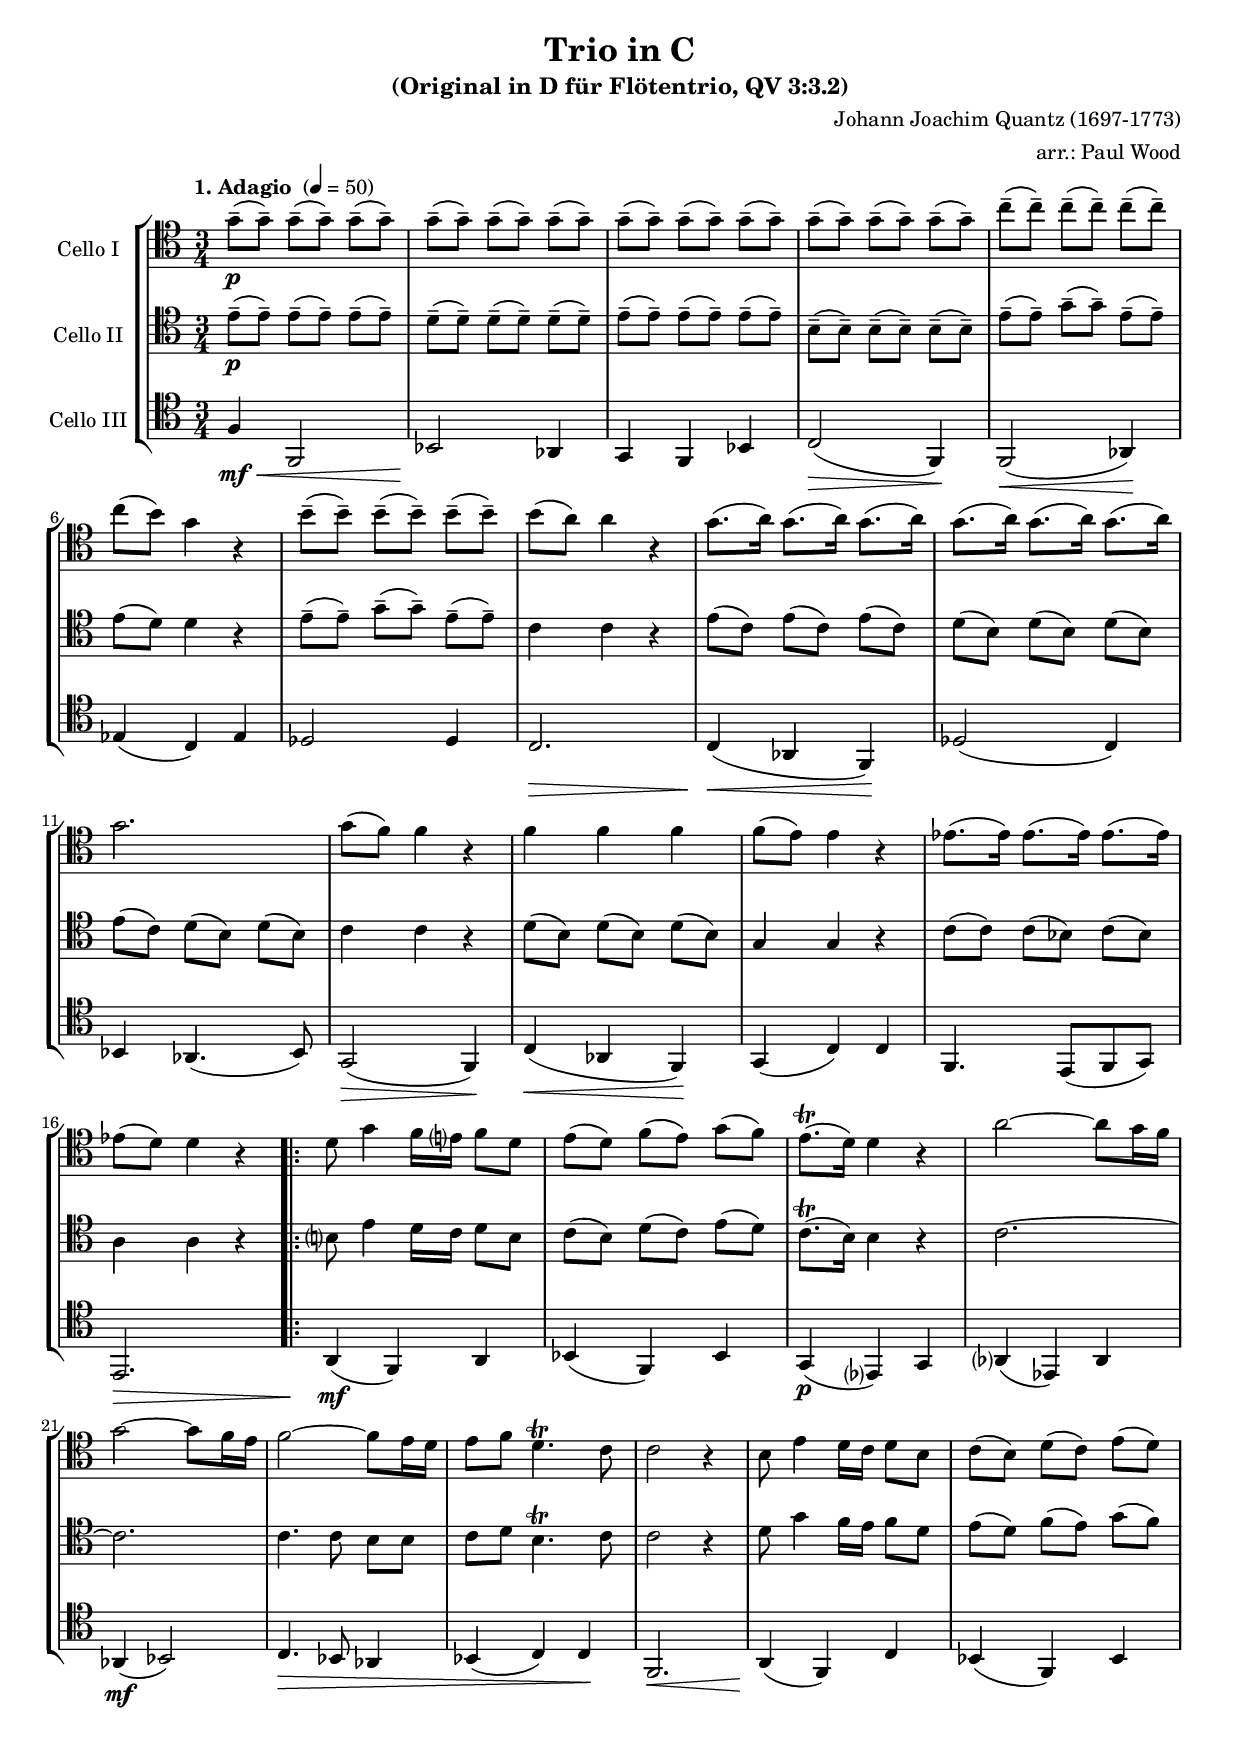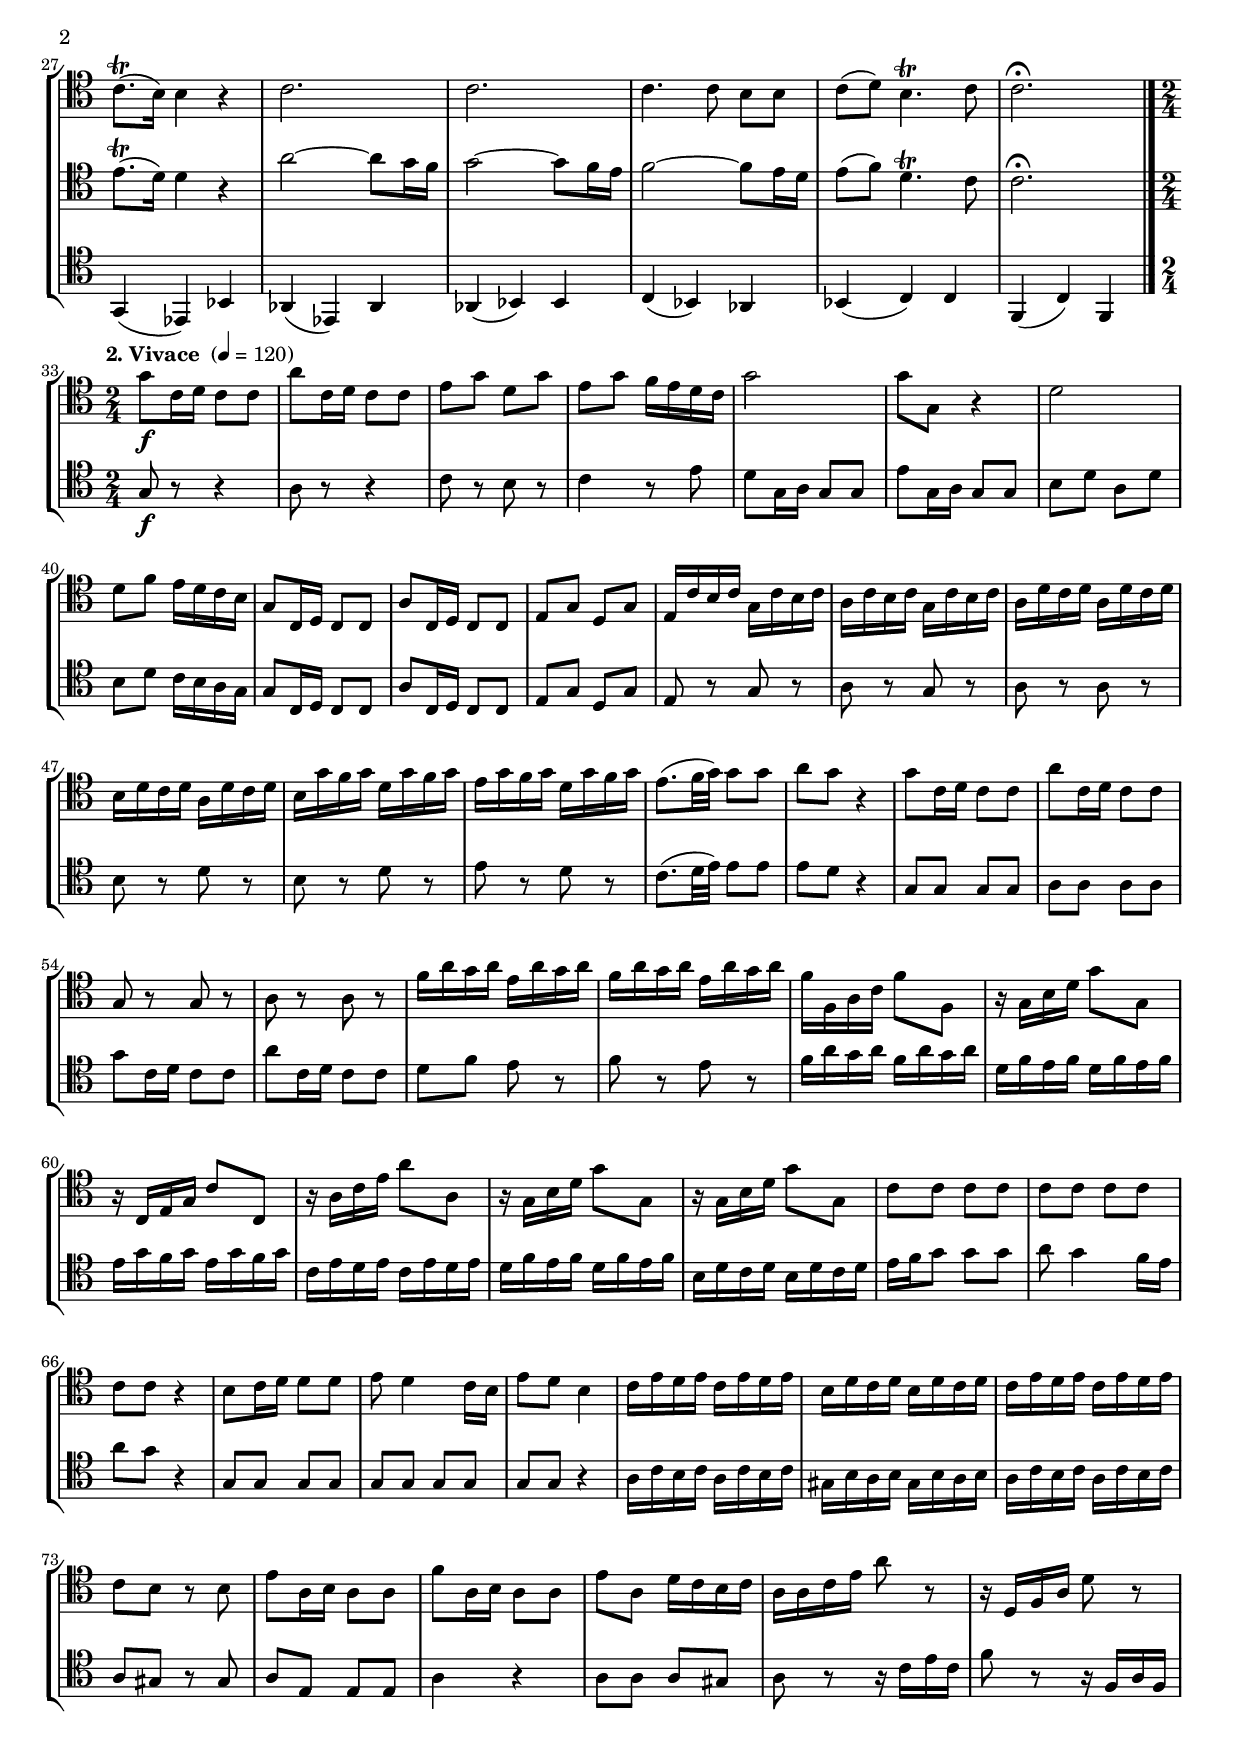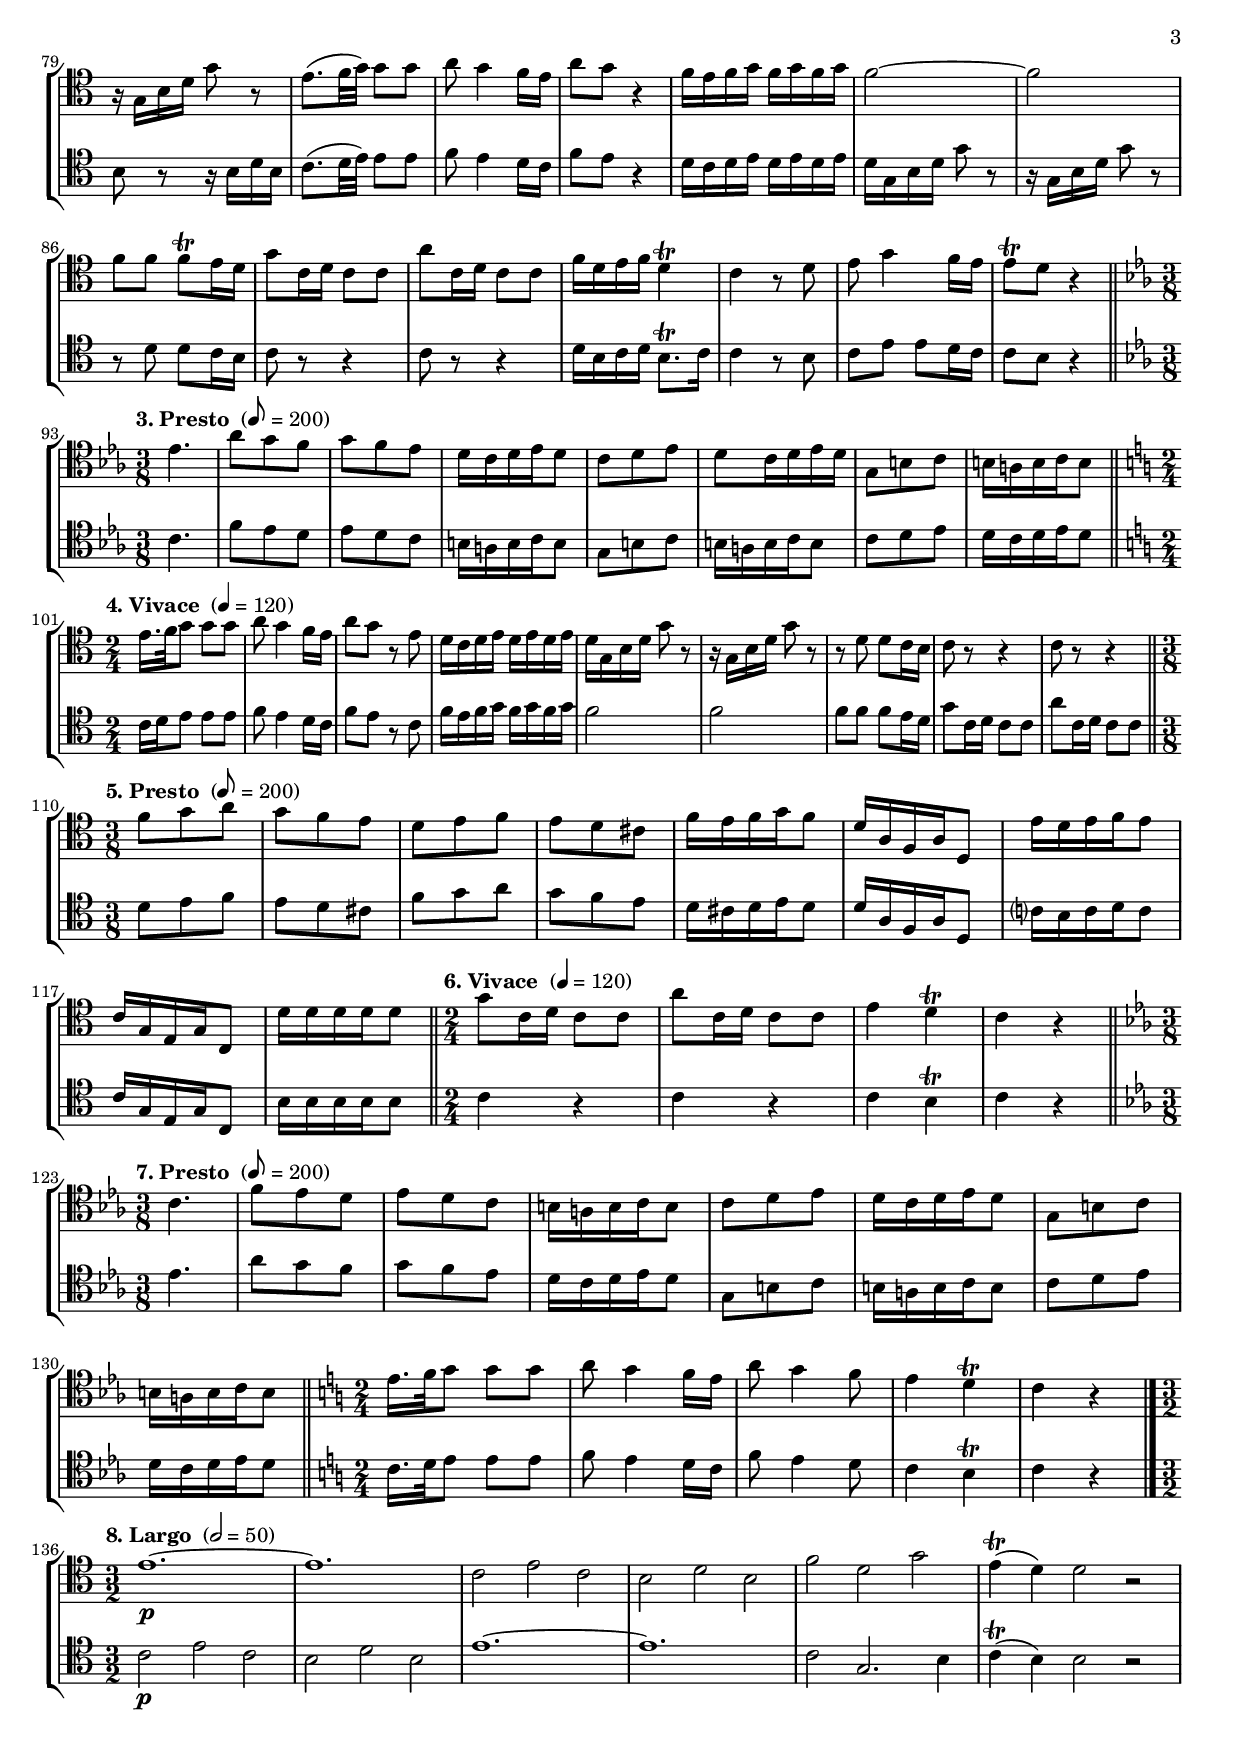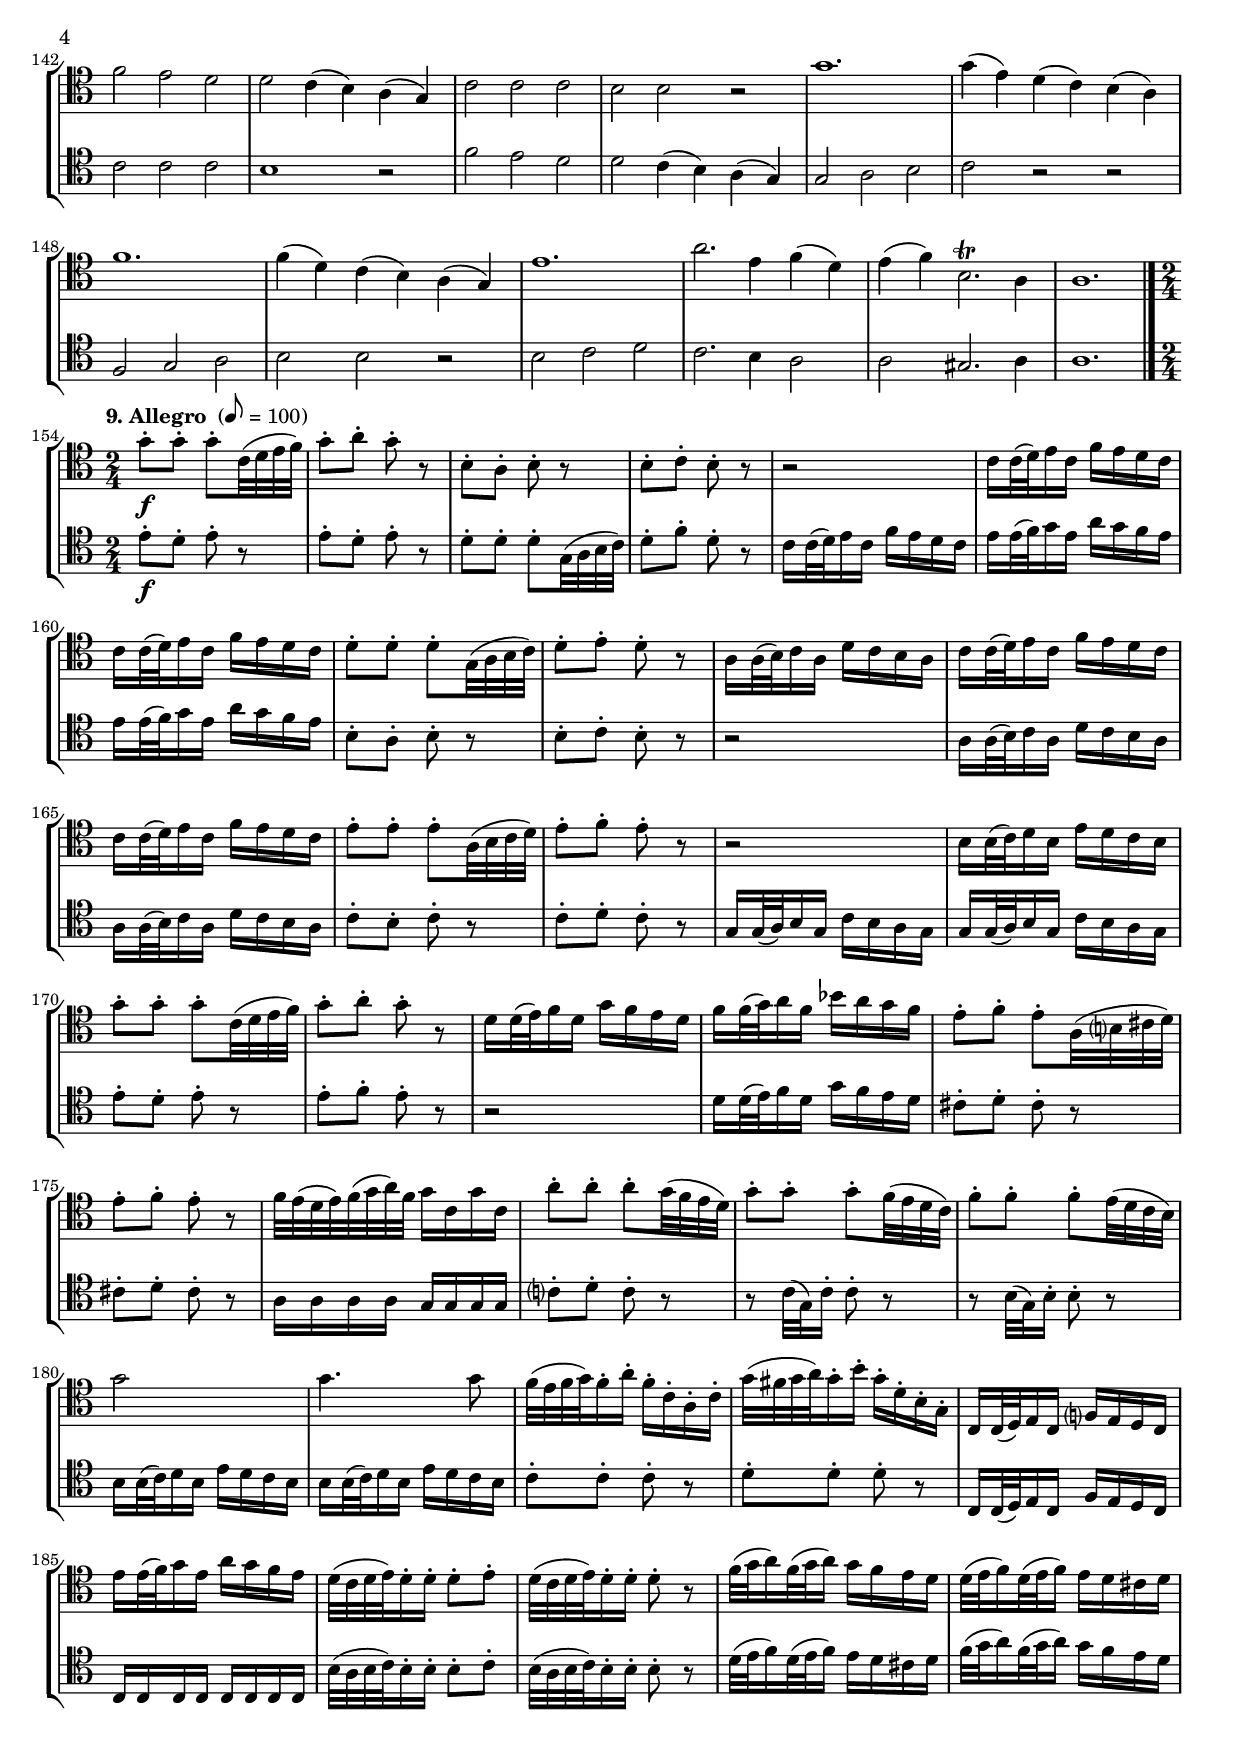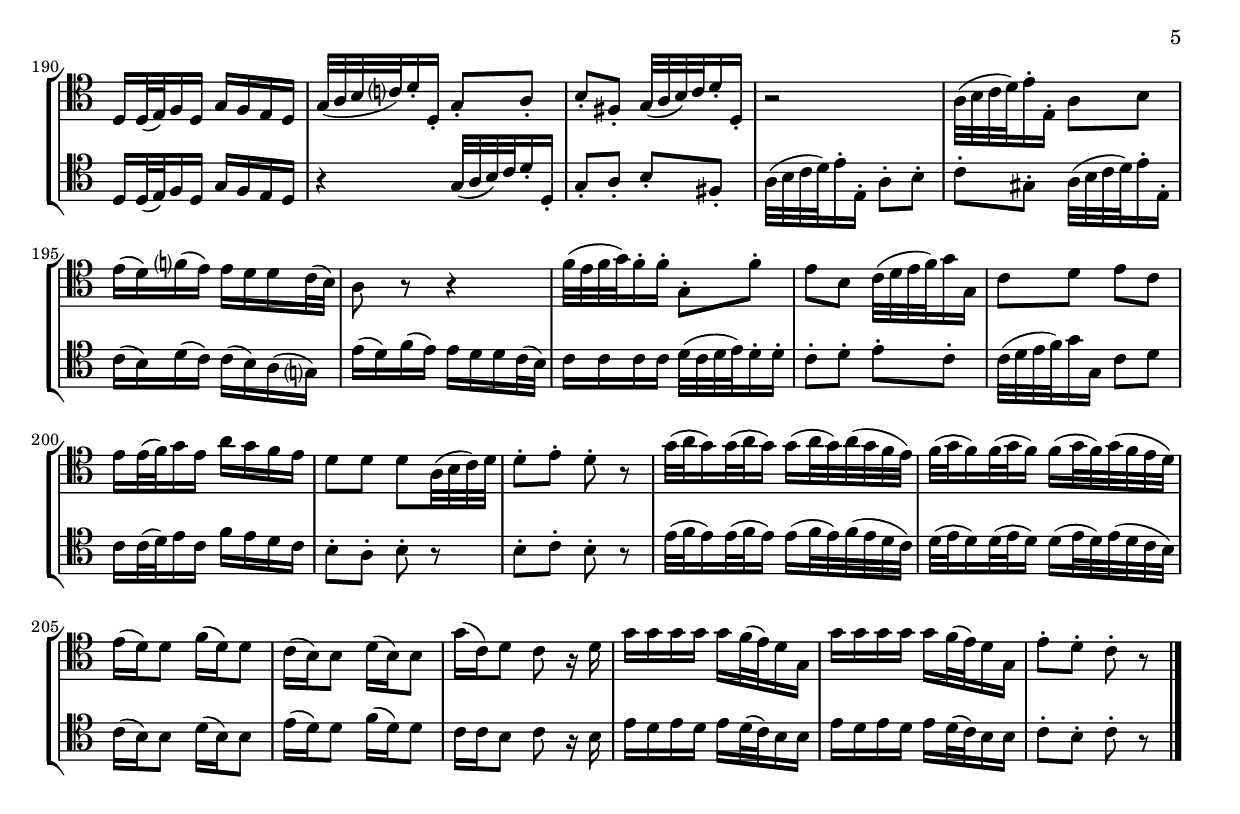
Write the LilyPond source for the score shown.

\version "2.14.2"
\include "deutsch.ly"

#(set-global-staff-size 18)

\header {
  title = "Trio in C"
  subtitle = "(Original in D für Flötentrio, QV 3:3.2)"
  composer = "Johann Joachim Quantz (1697-1773)"
  arranger = "arr.: Paul Wood"
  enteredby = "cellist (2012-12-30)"
}

voiceconsts = {
 \key d \major
 \clef "tenor"
% \numericTimeSignature
 \compressFullBarRests
}

%minstr = "harpsichord"
mihi = "clarinet"
%minstr = "accordion"
milo = "bassoon"

dcaf = \markup \bold \italic "D.C. al Fine"
fine = \markup \bold \italic "Fine"

introa = { \tempo "1. Adagio " 4=50 \time 3/4 }
introb = { \break \tempo "2. Vivace " 4=120 \time 2/4 }
introc = { \break \tempo "3. Presto " 8=200 \time 3/8 \key d \minor }
introd = { \break \tempo "4. Vivace " 4=120 \time 2/4 \key d \major }
introe = { \break \tempo "5. Presto " 8=200 \time 3/8 }
introf = { \tempo "6. Vivace " 4=120 \time 2/4 }
introg = { \break \tempo "7. Presto " 8=200 \time 3/8 \key d \minor }
introh = { \break \tempo "8. Largo " 2=50 \time 3/2 }
introi = { \break \tempo "9. Allegro " 8=100 \time 2/4 }

va = \relative c''' {
  \voiceconsts

  \introa
  a8(--\p a)-- a[(-- a)]-- a(-- a)--
  a(-- a)--  a[(-- a)]--  a(-- a)--
  a(-- a)--  a[(-- a)]--  a(-- a)--
  a(-- a)--  a[(-- a)]--  a(-- a)--
  d(-- d)-- d[(-- d)]-- d(-- d)--
  d( cis) a4 r

  cis8(-- cis)-- cis[(-- cis)]-- cis(-- cis)--
  cis( h) h4 r
  a8.( h16) a8.( h16) a8.( h16)
  a8.( h16) a8.( h16) a8.( h16)
  a2.
  a8( g) g4 r
  g g g

  g8( fis) fis4 r
  f8.( f16) f8.( f16) f8.( f16)
  f8( e) e4 r
  e8 a4 g16 fis? g8 e
  fis( e) g[( fis)] a( g)
  fis8.(\trill e16) e4 r
  h'2~ h8 a16 g

  a2~ a8 g16 fis
  g2~ g8 fis16 e
  fis8 g e4.\trill d8
  d2 r4
  cis8 fis4 e16 d e8 cis

  d( cis) e[( d)] fis( e)
  d8.(\trill cis16) cis4 r
  d2.
  d
  d4. d8 cis[ cis]
  d( e) cis4.\trill d8
  d2.\fermata \bar "|."

  \introb
  a'8\f d,16 e d8 d
  h' d,16 e d8 d
  fis a e a
  fis a g16 fis e d
  a'2
  a8 a, r4
  e'2
  e8 g fis16 e d cis
  a8 d,16 e d8 d

  h' d,16 e d8 d
  fis a e a
  fis16 d' cis d a d cis d
  h d cis d a d cis d
  h e d e h e d e
  cis e d e h e d e

  cis a' g a e a g a
  fis a g a e a g a
  fis8.( g32 a) a8 a
  h a r4
  a8 d,16 e d8 d
  h' d,16 e d8 d
  a r a r
  h r h r

  g'16 h a h fis h a h
  g h a h fis h a h
  g g, h d g8 g,
  r16 a cis e a8 a,
  r16 d, fis a d8 d,
  r16 h' d fis h8 h,

  r16 a cis e a8 a,
  r16 a cis e a8 a,
  d d d d
  d d d d
  d d r4
  cis8 d16 e e8 e
  fis e4 d16 cis
  fis8 e cis4

  d16 fis e fis d fis e fis
  cis e d e cis e d e
  d fis e fis d fis e fis
  d8 cis r cis
  fis h,16 cis h8 h
  g' h,16 cis h8 h
  fis' h, e16 d cis d

  h h d fis h8 r
  r16 e,, g h e8 r
  r16 a, cis e a8 r
  fis8.( g32 a) a8 a
  h a4 g16 fis
  h8 a r4
  g16 fis g a g a g a

  g2~
  g
  g8 g g\trill fis16 e
  a8 d,16 e d8 d
  h' d,16 e d8 d
  g16 e fis g e4\trill
  d r8 e
  fis a4 g16 fis
  fis8\trill e r4 \bar "||"

  \introc
  f4.
  b8 a g
  a g f
  e16 d e f e8
  d e f
  e d16 e f e
  a,8 cis d
  cis16 h cis d cis8 \bar "||"

  \introd
  fis16. g32 a8 a a
  h a4 g16 fis
  h8 a r fis
  e16 d e fis e fis e fis
  e a, cis e a8 r
  r16 a,cis e a8 r
  r e e d16 cis
  d8 r r4
  d8 r r4 \bar "||"

  \introe
  g8 a h
  a g fis
  e fis g
  fis e dis
  g16 fis g a g8
  e16 h g h e,8

  fis'16 e fis g fis8
  d16 a fis a d,8
  e'16 e e e e8 \bar "||"

  \introf
  a8 d,16 e d8 d
  h' d,16 e d8 d
  fis4 e\trill
  d r \bar "||"

  \introg
  d4.
  g8 f e
  f e d
  cis16 h cis d cis8
  d e f
  e16 d e f e8
  a,8 cis d
  cis16 h cis d cis8 \bar "||" \time 2/4 \key d \major

  fis16. g32 a8 a a
  h a4 g16 fis
  h8 a4 g8
  fis4 e\trill
  d r \bar "|."

  \introh
  fis1.~\p
  fis
  d2 fis d
  cis e cis
  g' e a
  fis4(\trill e) e2 r

  g fis e
  e d4( cis) h( a)
  d2 d d
  cis cis r
  a'1.

  a4( fis) e( d) cis( h)
  g'1.
  g4( e) d( cis) h( a)

  fis'1.
  h2. fis4 g( e)
  fis( g) cis,2.\trill h4
  h1. \bar "|."

  \introi
  a'8-.\f a-. a-. d,32( e fis g)
  a8-. h-. a-. r
  cis,-. h-. cis-. r
  cis-. d-. cis-. r
  r2
  d16 d32( e) fis16 d g fis e d
  d d32( e) fis16 d g fis e d

  e8-. e-. e-. a,32( h cis d)
  e8-. fis-. e-. r
  h16 h32( cis) d16 h e d cis h
  d d32( e) fis16 d g fis e d
  d d32( e) fis16 d g fis e d
  fis8-. fis-. fis-. h,32( cis d e)

  fis8-. g-. fis-. r
  r2
  cis16 cis32( d) e16 cis fis e d cis
  a'8-. a-. a-. d,32( e fis g)
  a8-. h-. a-. r
  e16 e32( fis) g16 e a g fis e
  g g32( a) h16 g c h a g

  fis8-. g-. fis-. h,32( cis? dis e)
  fis8-. g-. fis-. r
  g32 fis( e fis) g( a h) g a16 d, a' d,
  h'8-. h-. h-. a32( g fis e)
  a8-. a-. a-. g32( fis e d)

  g8-. g-. g-. fis32( e d cis)
  a'2
  a4. a8
  g32( fis g a) g16-. h-. g-. d-. h-. d-.
  a'32( gis a h) a16-. cis-. a-. e-. cis-. a-.

  d, d32( e) fis16 d g? fis e d
  fis' fis32( g) a16 fis h a g fis
  e32( d e fis) e16-. e-. e8-. fis-.
  e32( d e fis) e16-. e-. e8-. r
  g32( a h16) g32( a h16) a g fis e

  e32( fis g16) e32( fis g16) fis e dis e
  e, e32( fis) g16 e a g fis e
  a32( h cis d?) e16-. e,-. a8-. h-.
  cis-. gis-. a32( h cis) d e16-. e,-.
  r2
  h'32( cis d e) fis16-. fis,-. h8 cis

  fis16( e) g?( fis) fis e e d32( cis)
  h8 r r4
  g'32( fis g a) g16-. g-. a,8-. g'-.
  fis cis d32( e fis g) a16 a,
  d8 e fis d
  fis16 fis32( g) a16 fis h a g fis

  e8 e e h32( cis d) e
  e8-. fis-. e-. r
  a32( h a16) a32( h a16) a( h32 a) h( a g fis)
  g( a g16) g32( a g16) g( a32 g) a( g fis e)

  fis16( e) e8 g16( e) e8
  d16( cis) cis8 e16( cis) cis8
  a'16( d,) e8 d r16 e
  a a a a a g32( fis) e16 a,
  a' a a a a g32( fis) e16 a,
  fis'8-. e-. d-. r \bar "|."
}

vb = \relative c'' {
  \voiceconsts

  \introa
  fis8(--\p fis)-- fis[(-- fis)]-- fis(-- fis)--
  e(-- e)-- e[(-- e)]-- e(-- e)--
  fis(-- fis)-- fis[(-- fis)]-- fis(-- fis)--
  cis(-- cis)-- cis[(-- cis)]-- cis(-- cis)--
  fis(-- fis)-- a[(-- a)]-- fis(-- fis)--
  fis( e) e4 r

  fis8(-- fis)-- a[(-- a)]-- fis(-- fis)--
  d4 d r
  fis8( d) fis[( d)] fis( d)
  e( cis) e[( cis)] e( cis)
  fis( d) e[( cis)] e( cis)
  d4 d r
  e8( cis) e[( cis)] e( cis)

  a4 a r
  d8( d) d[( c)] d( c)
  h4 h r
  cis?8 fis4 e16 d e8 cis
  d( cis) e[( d)] fis( e)
  d8.(\trill cis16) cis4 r
  d2.~
  d

  d4. d8 cis[ cis]
  d e cis4.\trill d8
  d2 r4
  e8 a4 g16 fis g8 e
  fis( e) g[( fis)] a( g)

  fis8.(\trill e16) e4 r
  h'2~ h8 a16 g
  a2~ a8 g16 fis
  g2~ g8 fis16 e
  fis8( g) e4.\trill d8
  d2.\fermata \bar "|."

  \introb
  a8\f r r4
  h8 r r4
  d8 r cis r
  d4 r8 fis
  e a,16 h a8 a
  fis' a,16 h a8 a
  cis e h e
  cis e d16 cis h a
  a8 d,16 e d8 d

  h' d,16 e d8 d
  fis a e a
  fis r a r
  h r a r
  h r h r
  cis r e r
  cis r e r
  fis r e r
  d8.( e32 fis) fis8 fis

  fis e r4
  a,8 a a a
  h h h h
  a' d,16 e d8 d
  h' d,16 e d8 d
  e g fis r
  g r fis r
  g16 h a h g h a h

  e, g fis g e g fis g
  fis a g a fis a g a
  d, fis e fis d fis e fis
  e g fis g e g fis g
  cis, e d e cis e d e
  fis g a8 a a

  h a4 g16 fis
  h8 a r4
  a,8 a a a
  a a a a
  a a r4
  h16 d cis d h d cis d
  ais cis h cis ais cis h cis
  h d cis d h d cis d

  h8 ais r ais
  h fis fis fis
  h4 r
  h8 h h ais
  h r r16 d fis d
  g8 r r16 g, h g
  cis8 r r16 cis e cis
  d8.( e32 fis) fis8 fis

  g fis4 e16 d
  g8 fis r4
  e16 d e fis e fis e fis
  e a, cis e a8 r
  r16 a, cis e a8 r
  r e e d16 cis

  d8 r r4
  d8 r r4
  e16 cis d e cis8.\trill d16
  d4 r8 cis
  d fis fis e16 d
  d8 cis r4 \bar "||"

  \introc
  d4.
  g8 f e
  f e d
  cis16 h cis d cis8
  a cis d
  cis16 h cis d cis8
  d e f
  e16 d e f e8 \bar "||"

  \introd
  d16 e fis8 fis fis
  g fis4 e16 d
  g8 fis r d
  g16 fis g a g a g a
  g2
  g
  g8 g g fis16 e
  a8 d,16 e d8 d
  h' d,16 e d8 d \bar "||"

  \introe
  e fis g
  fis e dis
  g a h
  a g fis
  e16 dis e fis e8
  e16 h g h e,8

  d'?16 cis d e d8
  d16 a fis a d,8
  cis'16 cis cis cis cis8 \bar "||"

  \introf
  d4 r
  d r
  d cis\trill
  d r \bar "||"

  \introg
  f4.
  b8 a g
  a g f
  e16 d e f e8
  a, cis d
  cis16 h cis d cis8
  d e f
  e16 d e f e8 \bar "||" \key d \major \time 2/4

  d16. e32 fis8 fis fis
  g fis4 e16 d
  g8 fis4 e8
  d4 cis\trill
  d r \bar "|."

  \introh
  d2\p fis d
  cis e cis
  fis1.~
  fis
  d2 a2. cis4
  d(\trill cis) cis2 r

  d d d
  cis1 r2
  g' fis e
  e d4( cis) h( a)
  a2 h cis

  d r r
  g, a h
  cis cis r

  cis d e
  d2. cis4 h2
  h ais2. h4
  h1. \bar "|."

  \introi
  fis'8-.\f e-. fis-. r
  fis-. e-. fis-. r
  e-. e-. e-. a,32( h cis d)
  e8-. g-. e-. r
  d16 d32( e) fis16 d g fis e d
  fis fis32( g) a16 fis h a g fis

  fis fis32( g) a16 fis h a g fis
  cis8-. h-. cis-. r
  cis-. d-. cis-. r
  r2
  h16 h32( cis) d16 h e d cis h
  h h32( cis) d16 h e d cis h
  d8-. cis-. d-. r

  d-. e-. d-. r
  a16 a32( h) cis16 a d cis h a
  a a32( h) cis16 a d cis h a
  fis'8-. e-. fis-. r
  fis-. g-. fis-. r
  r2
  e16 e32( fis) g16 e a g fis e

  dis8-. e-. dis-. r
  dis-. e-. dis-. r
  h16 h h h a a a a
  d?8-. e-. d-. r
  r d32( a) d16-. d8-. r
  r cis32( a) cis16-. cis8-. r
  cis16 cis32( d) e16 cis fis e d cis

  cis cis32( d) e16 cis fis e d cis
  d8-. d-. d-. r
  e-. e-. e-. r
  d,16 d32( e) fis16 d g fis e d
  d d d d d d d d
  cis'32( h cis d) cis16-. cis-. cis8-. d-.

  cis32( h cis d) cis16-. cis-. cis8-. r
  e32( fis g16) e32( fis g16) fis e dis e
  g32( a h16) g32( a h16) a g fis e
  e,e32( fis) g16 e a g fis e
  r4 a32( h cis) d e16-. e,-.
  a8-. h-. cis-. gis-.

  h32( cis d e) fis16-. fis,-. h8-. cis-.
  d-. ais-. h32( cis d e) fis16-. fis,-.
  d'( cis) e( d) d( cis) h( a?)
  fis'( e) g( fis) fis e e d32( cis)
  d16 d d d e32( d e fis) e16-. e-.
  d8-. e-. fis-. d-.

  d32( e fis g) a16 a, d8 e
  d16 d32( e) fis16 d g fis e d
  cis8-. h-. cis-. r
  cis-. d-. cis-. r
  fis32( g fis16) fis32( g fis16) fis( g32 fis) g( fis e d)
  e( fis e16) e32( fis e16) e( fis32 e) fis( e d cis)

  d16( cis) cis8 e16( cis) cis8
  fis16( e) e8 g16( e) e8
  d16 d cis8 d r16 cis
  fis e fis e fis e32( d) cis16 cis
  fis e fis e fis e32( d) cis16 cis
  d8-. cis-. d-. r \bar "|."
}

\include "v3.ily"

music = \new StaffGroup <<
      \new Staff {
	\set Staff.midiInstrument = \milo
	\set Staff.instrumentName = #"Cello I"
	\transpose d c, { \va }
      }

      \new Staff {
	\set Staff.midiInstrument = \milo
	\set Staff.instrumentName = #"Cello II"
	\transpose d c, { \vb }
      }

      \new Staff {
	\set Staff.midiInstrument = \milo
	\set Staff.instrumentName = #"Cello III"
	\transpose d c, { \vc }
      }
>>

\book {
  \score {
    \music
    \layout {}
  }

  \score {
    \unfoldRepeats \music

    \midi {
      \context {
        \Score
      }
    }
  }
}
